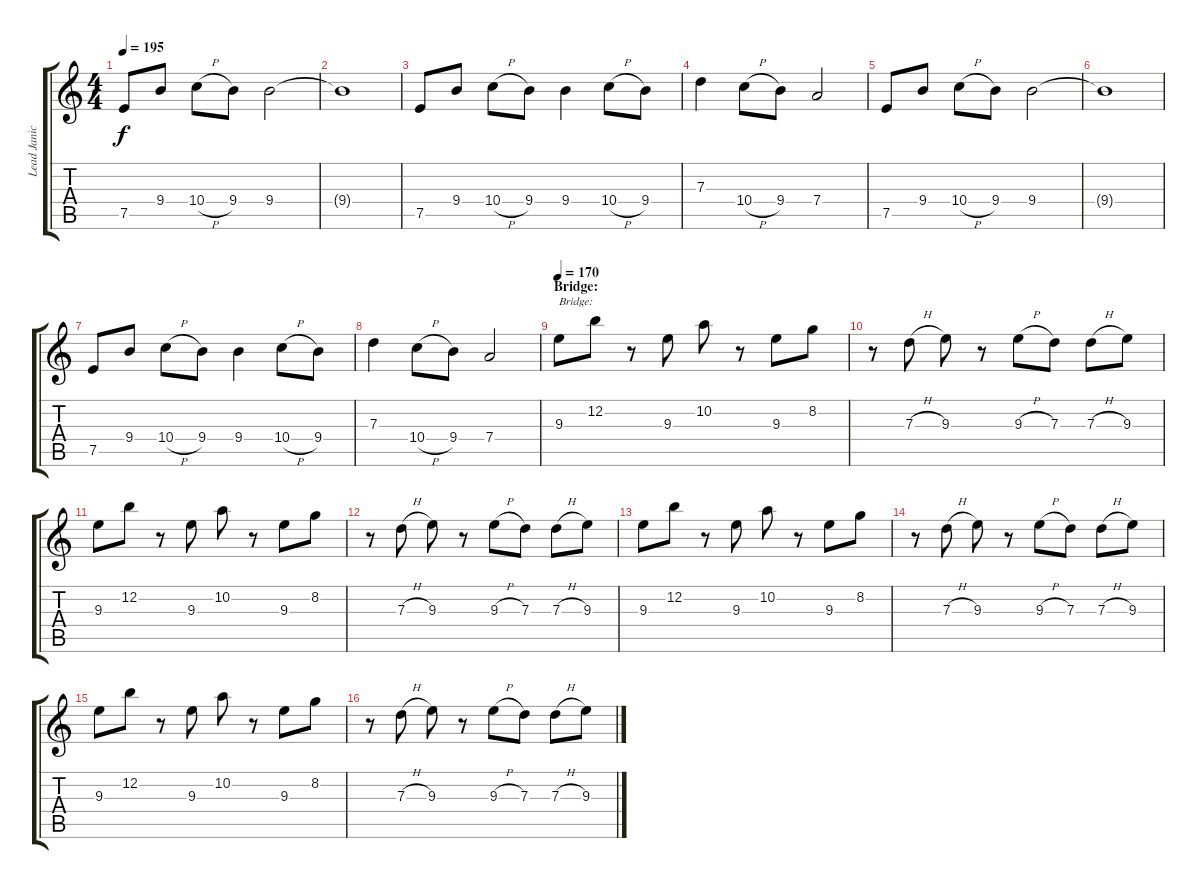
\track ("Lead Janick Gers" "Lead Janic") {instrument overdrivenguitar}
\staff {score tabs}
\tuning (E4 B3 G3 D3 A2 E2) {hide}
\ts (4 4)
\tempo 195
\clef g2
\ks c
7.5.8{dy f} 9.4.8 10.4{h}.8 9.4.8 9.4.2 |
9.4{t}.1 |
7.5.8 9.4.8 10.4{h}.8 9.4.8 9.4.4 10.4{h}.8 9.4.8 |
7.3.4 10.4{h}.8 9.4.8 7.4.2 |
7.5.8 9.4.8 10.4{h}.8 9.4.8 9.4.2 |
9.4{t}.1 |
7.5.8 9.4.8 10.4{h}.8 9.4.8 9.4.4 10.4{h}.8 9.4.8 |
7.3.4 10.4{h}.8 9.4.8 7.4.2 |
\section ("" "Bridge:")
\tempo 170
9.3.8{txt "Bridge:" instrument distortionguitar} 12.2.8 r.8 9.3.8 10.2.8 r.8 9.3.8 8.2.8 |
r.8 7.3{h}.8 9.3.8 r.8 9.3{h}.8 7.3.8 7.3{h}.8 9.3.8 |
9.3.8 12.2.8 r.8 9.3.8 10.2.8 r.8 9.3.8 8.2.8 |
r.8 7.3{h}.8 9.3.8 r.8 9.3{h}.8 7.3.8 7.3{h}.8 9.3.8 |
9.3.8 12.2.8 r.8 9.3.8 10.2.8 r.8 9.3.8 8.2.8 |
r.8 7.3{h}.8 9.3.8 r.8 9.3{h}.8 7.3.8 7.3{h}.8 9.3.8 |
9.3.8 12.2.8 r.8 9.3.8 10.2.8 r.8 9.3.8 8.2.8 |
r.8 7.3{h}.8 9.3.8 r.8 9.3{h}.8 7.3.8 7.3{h}.8 9.3.8
